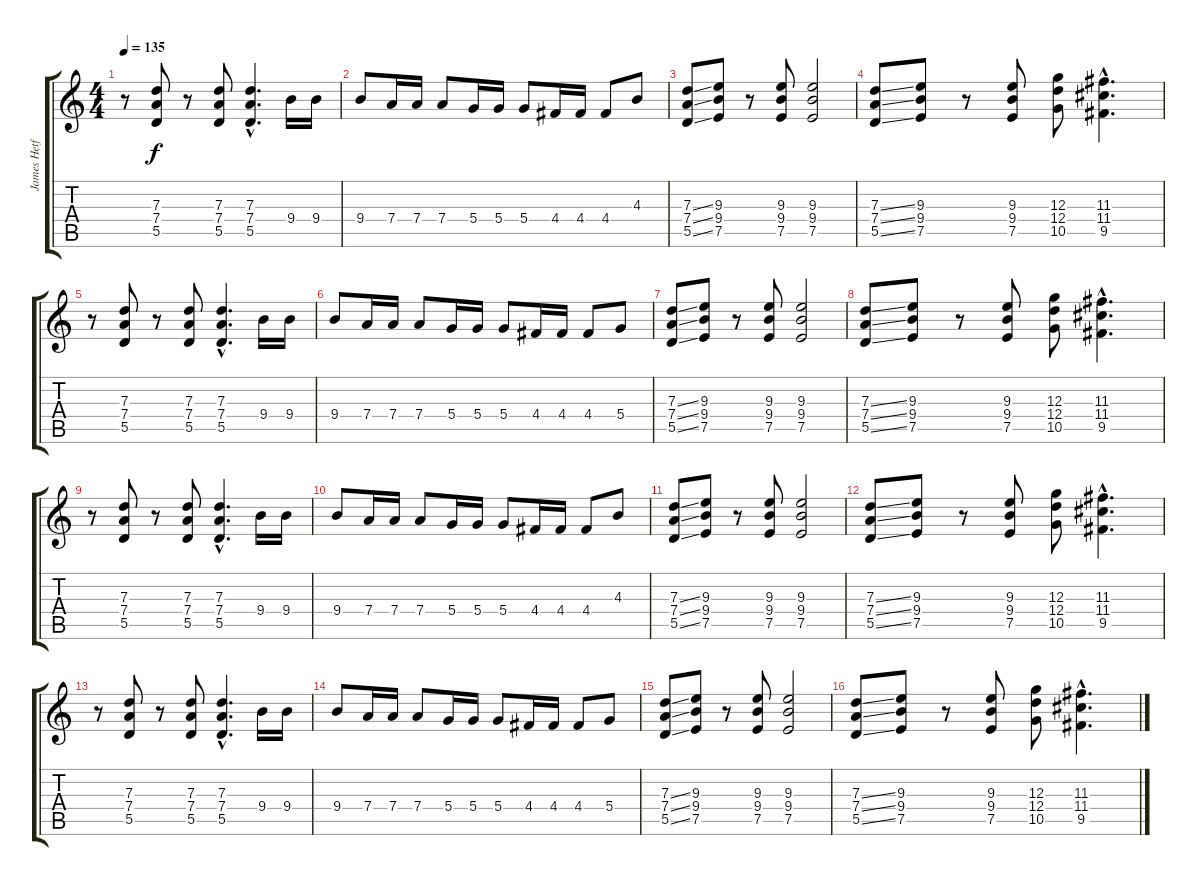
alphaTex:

\track ("James Hetfield (rythem guitar)" "James Hetf") {instrument acousticguitarsteel}
\staff {score tabs}
\tuning (E4 B3 G3 D3 A2 E2) {hide}
\ts (4 4)
\tempo 135
\clef g2
\ks c
r.8{dy f} (7.3 7.4 5.5).8 r.8 (7.3 7.4 5.5).8 (7.3{hac} 7.4{hac} 5.5{hac}).4{d} 9.4.16 9.4.16 |
9.4.8 7.4.16 7.4.16 7.4.8 5.4.16 5.4.16 5.4.8 4.4.16 4.4.16 4.4.8 4.3.8 |
(7.3{ss} 7.4{ss} 5.5{ss}).8 (9.3 9.4 7.5).8 r.8 (9.3 9.4 7.5).8 (9.3 9.4 7.5).2 |
(7.3{ss} 7.4{ss} 5.5{ss}).8 (9.3 9.4 7.5).8 r.8 (9.3 9.4 7.5).8 (12.3 12.4 10.5).8 (11.3{hac} 11.4{hac} 9.5{hac}).4{d} |
r.8 (7.3 7.4 5.5).8 r.8 (7.3 7.4 5.5).8 (7.3{hac} 7.4{hac} 5.5{hac}).4{d} 9.4.16 9.4.16 |
9.4.8 7.4.16 7.4.16 7.4.8 5.4.16 5.4.16 5.4.8 4.4.16 4.4.16 4.4.8 5.4.8 |
(7.3{ss} 7.4{ss} 5.5{ss}).8 (9.3 9.4 7.5).8 r.8 (9.3 9.4 7.5).8 (9.3 9.4 7.5).2 |
(7.3{ss} 7.4{ss} 5.5{ss}).8 (9.3 9.4 7.5).8 r.8 (9.3 9.4 7.5).8 (12.3 12.4 10.5).8 (11.3{hac} 11.4{hac} 9.5{hac}).4{d} |
r.8 (7.3 7.4 5.5).8 r.8 (7.3 7.4 5.5).8 (7.3{hac} 7.4{hac} 5.5{hac}).4{d} 9.4.16 9.4.16 |
9.4.8 7.4.16 7.4.16 7.4.8 5.4.16 5.4.16 5.4.8 4.4.16 4.4.16 4.4.8 4.3.8 |
(7.3{ss} 7.4{ss} 5.5{ss}).8 (9.3 9.4 7.5).8 r.8 (9.3 9.4 7.5).8 (9.3 9.4 7.5).2 |
(7.3{ss} 7.4{ss} 5.5{ss}).8 (9.3 9.4 7.5).8 r.8 (9.3 9.4 7.5).8 (12.3 12.4 10.5).8 (11.3{hac} 11.4{hac} 9.5{hac}).4{d} |
r.8 (7.3 7.4 5.5).8 r.8 (7.3 7.4 5.5).8 (7.3{hac} 7.4{hac} 5.5{hac}).4{d} 9.4.16 9.4.16 |
9.4.8 7.4.16 7.4.16 7.4.8 5.4.16 5.4.16 5.4.8 4.4.16 4.4.16 4.4.8 5.4.8 |
(7.3{ss} 7.4{ss} 5.5{ss}).8 (9.3 9.4 7.5).8 r.8 (9.3 9.4 7.5).8 (9.3 9.4 7.5).2 |
(7.3{ss} 7.4{ss} 5.5{ss}).8 (9.3 9.4 7.5).8 r.8 (9.3 9.4 7.5).8 (12.3 12.4 10.5).8 (11.3{hac} 11.4{hac} 9.5{hac}).4{d}
